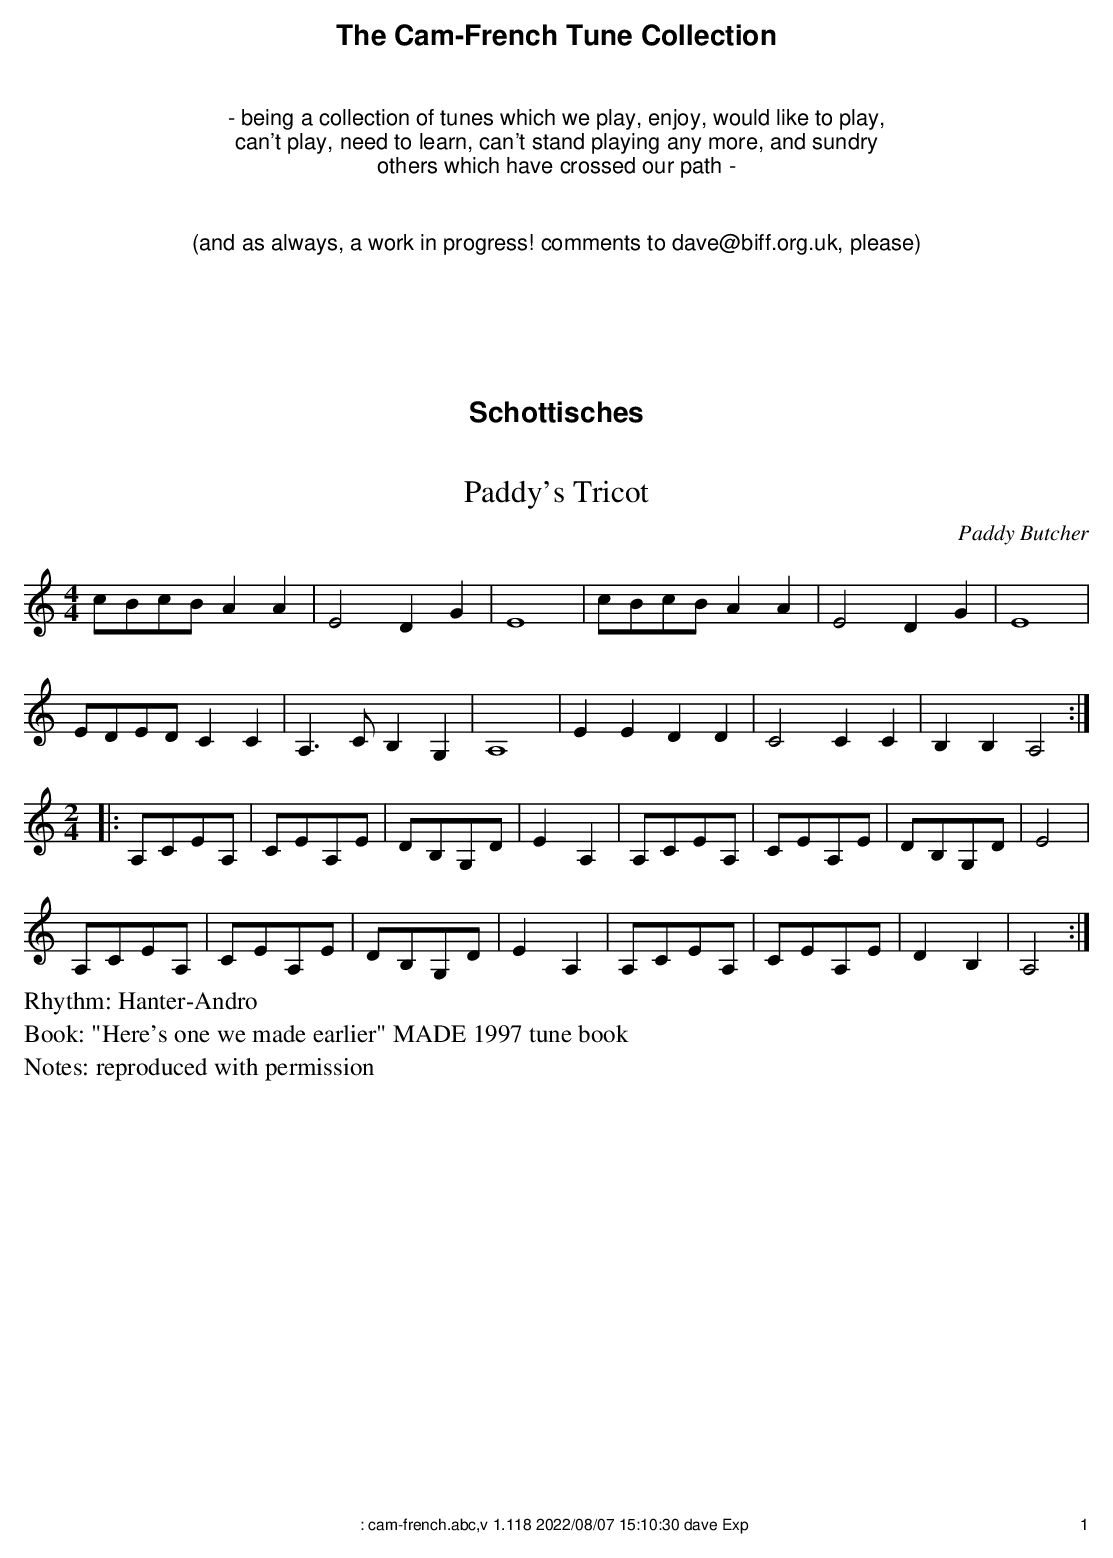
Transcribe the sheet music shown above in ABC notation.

X:1
T:Paddy's Tricot
C:Paddy Butcher
M:4/4
L:1/8
K:Am
cBcB A2A2|E4 D2G2|E8|cBcB A2A2|E4 D2G2|E8|
EDED C2C2|A,3C B,2G,2|A,8|E2E2 D2D2|C4 C2C2|B,2B,2 A,4 :|
M:2/4
L:1/8
|:A,CEA,|CEA,E|DB,G,D|E2A,2|A,CEA,|CEA,E|DB,G,D|E4|
A,CEA,|CEA,E|DB,G,D|E2A,2|A,CEA,|CEA,E|D2B,2|A,4:|
